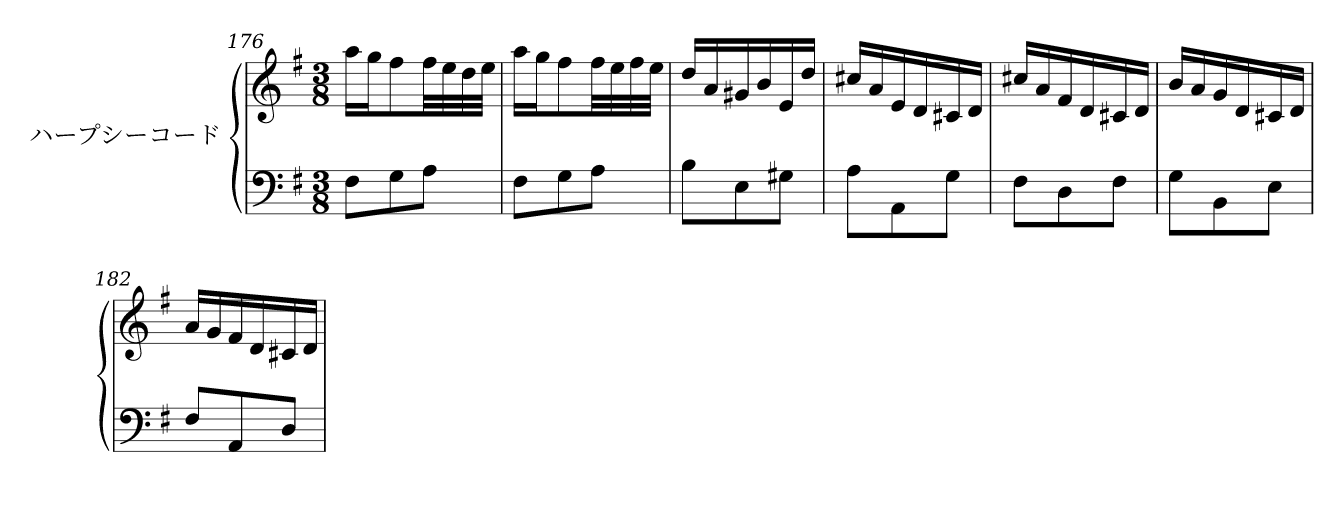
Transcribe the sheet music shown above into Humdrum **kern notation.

**kern	**kern
*part1	*part1
*staff2	*staff1
*I"ハープシーコード	*
*clefF4	*clefG2
*k[f#]	*k[f#]
*M3/8	*M3/8
=176	=176
8F#\L	16aa\LL
.	16gg\J
8G\	8ff#\
8A\J	32ff#\LL
.	32ee\
.	32dd\
.	32ee\JJJ
=177	=177
8F#\L	16aa\LL
.	16gg\J
8G\	8ff#\
8A\J	32ff#\LL
.	32ee\
.	32ff#\
.	32ee\JJJ
=178	=178
8B\L	16dd/LL
.	16a/
8E\	16g#X/
.	16b/
8G#X\J	16e/
.	16dd/JJ
=179	=179
8A\L	16cc#X/LL
.	16a/
8AA\	16e/
.	16d/
8G\J	16c#X/
.	16d/JJ
!!LO:LB:g=z
=180	=180
8F#\L	16cc#X/LL
.	16a/
8D\	16f#/
.	16d/
8F#\J	16c#X/
.	16d/JJ
=181	=181
8G\L	16b/LL
.	16a/
8BB\	16g/
.	16d/
8E\J	16c#X/
.	16d/JJ
=182	=182
8F#/L	16a/LL
.	16g/
8AA/	16f#/
.	16d/
8D/J	16c#X/
.	16d/JJ
=	=
*-	*-
